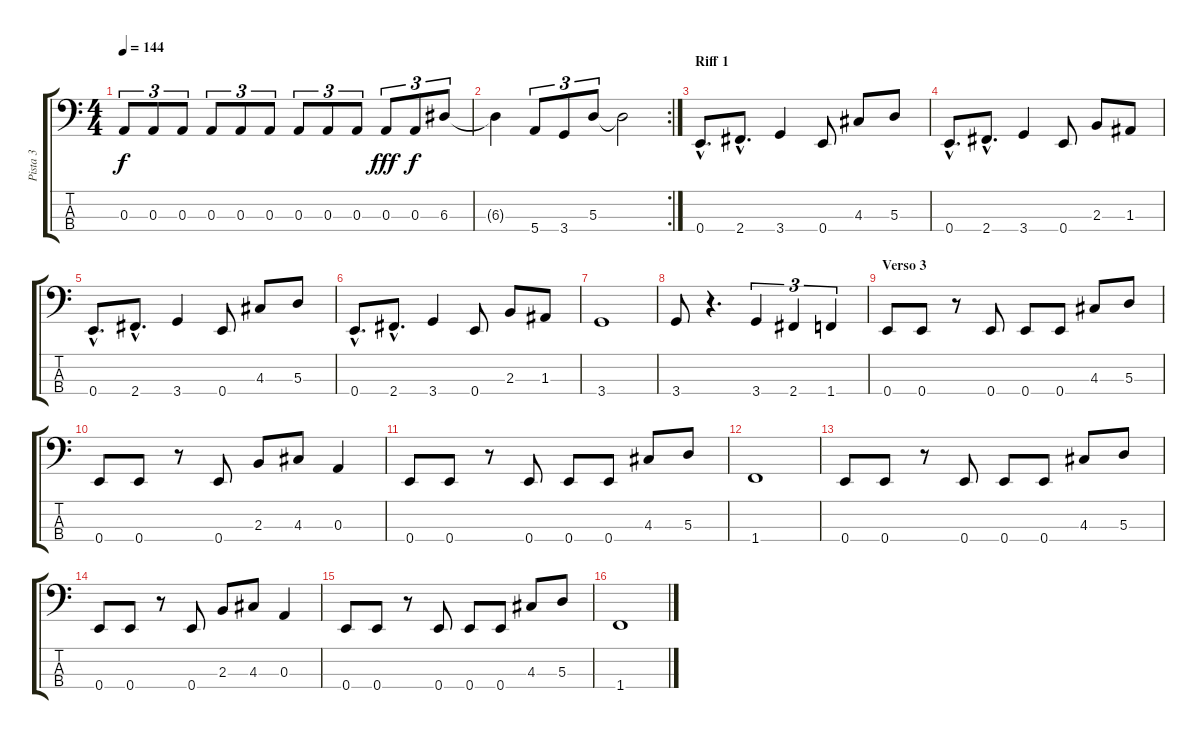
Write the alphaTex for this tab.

\track ("Pista 3" "Pista 3") {instrument electricbassfinger}
\staff {score tabs}
\tuning (G2 D2 A1 E1) {hide}
\ts (4 4)
\tempo 144
\clef f4
\ks c
0.3.8{tu (3 2) dy f} 0.3.8{tu (3 2)} 0.3.8{tu (3 2)} 0.3.8{tu (3 2)} 0.3.8{tu (3 2)} 0.3.8{tu (3 2)} 0.3.8{tu (3 2)} 0.3.8{tu (3 2)} 0.3.8{tu (3 2)} 0.3.8{tu (3 2) dy fff} 0.3.8{tu (3 2) dy f} 6.3.8{tu (3 2)} |
\rc 2
6.3{t}.4 5.4.8{tu (3 2)} 3.4.8{tu (3 2)} 5.3.8{tu (3 2)} 5.3{t}.2 |
\section ("" "Riff 1")
0.4{hac}.8{d} 2.4{hac}.8{d} 3.4.4 0.4.8 4.3.8 5.3.8 |
0.4{hac}.8{d} 2.4{hac}.8{d} 3.4.4 0.4.8 2.3.8 1.3.8 |
0.4{hac}.8{d} 2.4{hac}.8{d} 3.4.4 0.4.8 4.3.8 5.3.8 |
0.4{hac}.8{d} 2.4{hac}.8{d} 3.4.4 0.4.8 2.3.8 1.3.8 |
3.4.1 |
3.4.8 r.4{d} 3.4.4{tu (3 2)} 2.4.4{tu (3 2)} 1.4.4{tu (3 2)} |
\section ("" "Verso 3")
0.4.8 0.4.8 r.8 0.4.8 0.4.8 0.4.8 4.3.8 5.3.8 |
0.4.8 0.4.8 r.8 0.4.8 2.3.8 4.3.8 0.3.4 |
0.4.8 0.4.8 r.8 0.4.8 0.4.8 0.4.8 4.3.8 5.3.8 |
1.4.1 |
0.4.8 0.4.8 r.8 0.4.8 0.4.8 0.4.8 4.3.8 5.3.8 |
0.4.8 0.4.8 r.8 0.4.8 2.3.8 4.3.8 0.3.4 |
0.4.8 0.4.8 r.8 0.4.8 0.4.8 0.4.8 4.3.8 5.3.8 |
1.4.1
